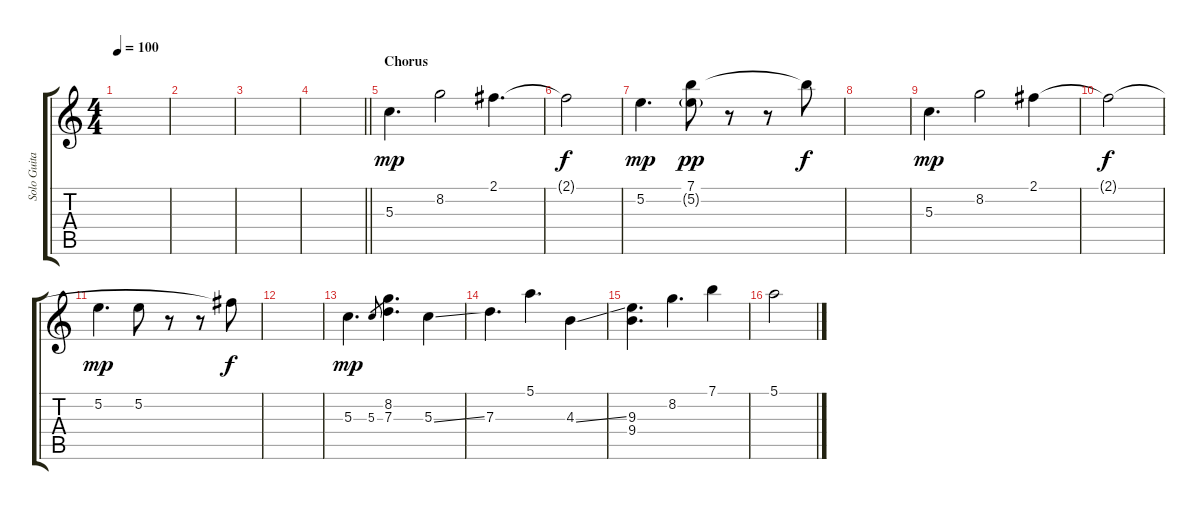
\track ("Solo Guitar" "Solo Guita") {instrument overdrivenguitar}
\staff {score tabs}
\tuning (E4 B3 G3 D3 A2 E2) {hide}
\ts (4 4)
\tempo 100
\clef g2
\ks c
|
|
|
\barLineRight lightlight
|
\section ("" "Chorus")
5.3.4{d dy mp} 8.2.2 2.1.4{d} |
2.1{t}.2{dy f} |
5.2.4{d dy mp} (7.1 5.2{g}).8{dy pp} r.8 r.8 7.1{t}.8{dy f} |
|
5.3.4{d dy mp} 8.2.2 2.1.4 |
2.1{t}.2{dy f} |
5.2.4{d dy mp volume 13} 5.2.8 r.8 r.8 2.1{t}.8{dy f} |
|
5.3.4{d dy mp} 5.3.8{gr} (8.2 7.3).4{d} 5.3{ss}.4 |
7.3.4{d} 5.1.4{d} 4.3{ss}.4 |
(9.3 9.4).4{d} 8.2.4{d} 7.1.4 |
5.1.2
